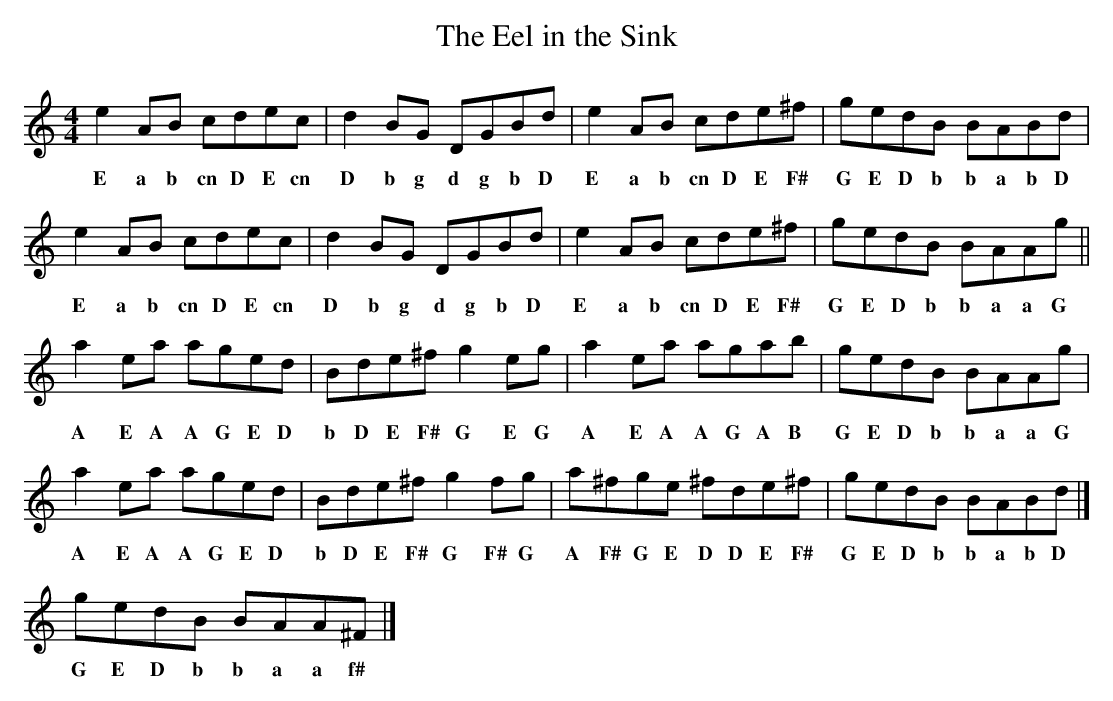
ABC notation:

X:1
T:Eel in the Sink, The
M:4/4
L:1/8
K:Amin
e2AB cdec|d2BG DGBd|e2AB cde^f|gedB BABd|
w:E a b cn D E cn D b g d g b D E a b cn D E F# G E D b b a b D
e2AB cdec|d2BG DGBd|e2AB cde^f|gedB BAAg||
w:E a b cn D E cn D b g d g b D E a b cn D E F# G E D b b a a G
a2ea aged|Bde^f g2eg|a2ea agab|gedB BAAg|
w:A E A A G E D b D E F# G E G A E A A G A B G E D b b a a G
a2ea aged|Bde^f g2fg|a^fge ^fde^f|gedB BABd|]
w:A E A A G E D b D E F# G F# G A F# G E D D E F# G E D b b a b D
gedB BAA^F|]
w:G E D b b a a f#
